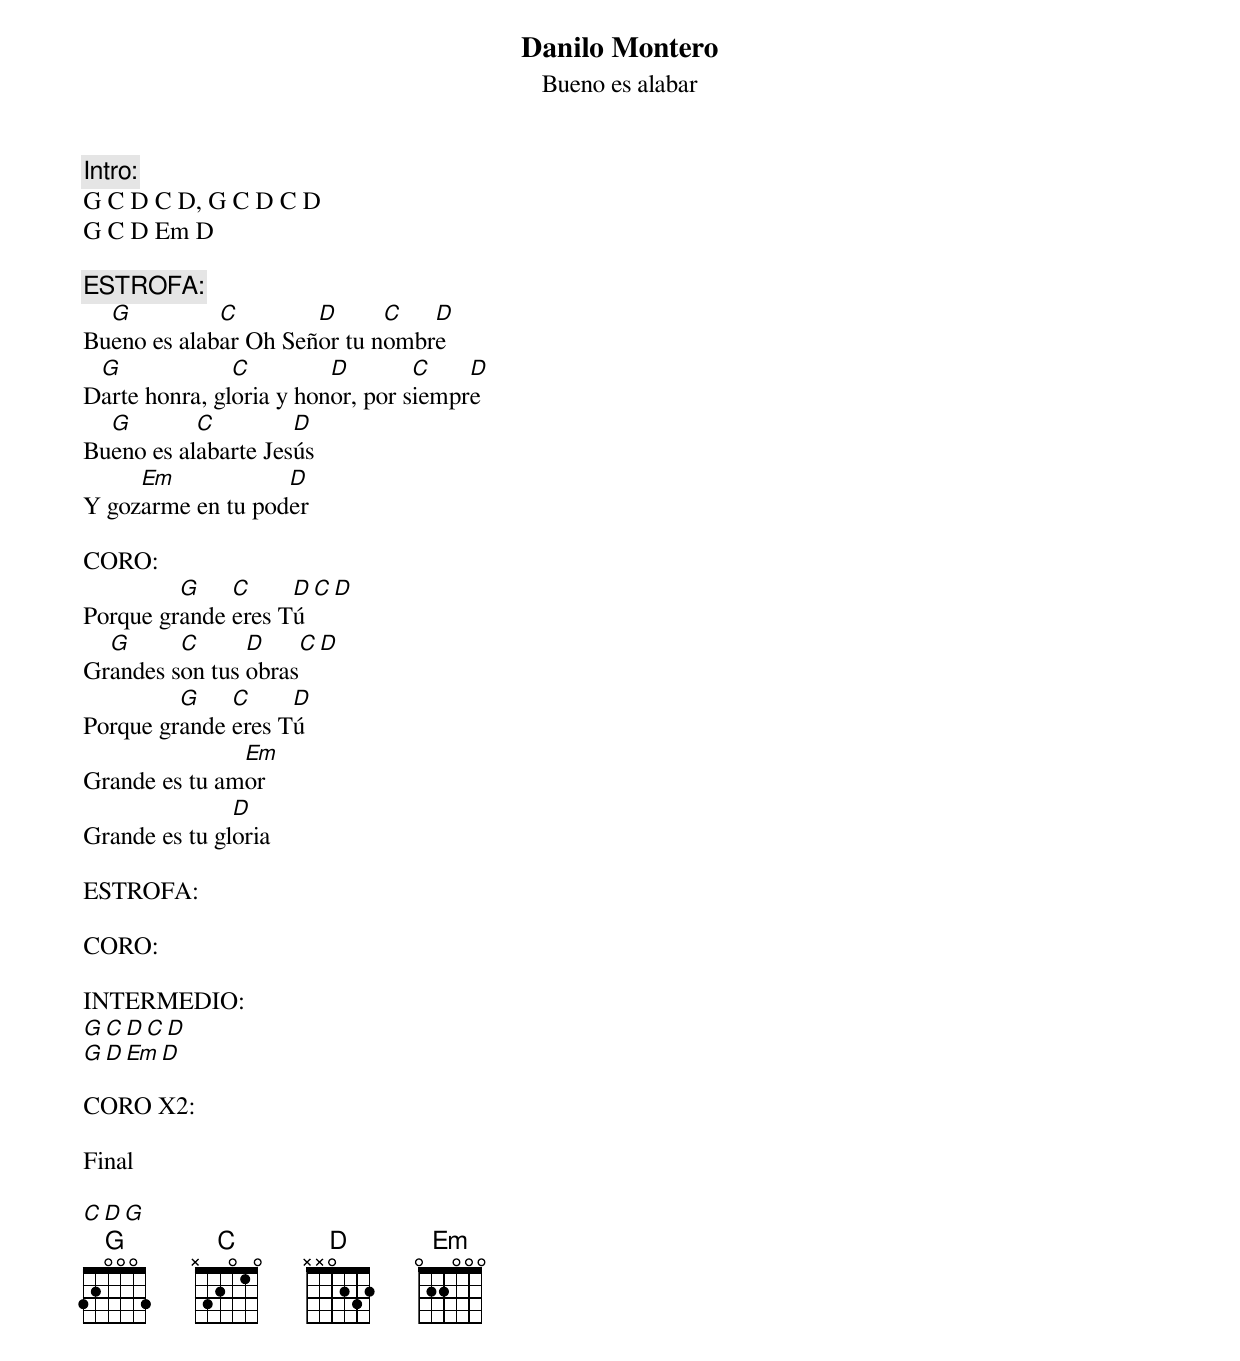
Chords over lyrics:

Danilo Montero
Bueno es alabar

Intro:
G C D C D, G C D C D
G C D Em D

ESTROFA:
  G          C        D      C   D
Bueno es alabar Oh Señor tu nombre
 G             C         D        C    D
Darte honra, gloria y honor, por siempre
  G        C         D
Bueno es alabarte Jesús
     Em            D
Y gozarme en tu poder

CORO:
         G    C     D  C  D
Porque grande eres Tú
  G      C      D     C  D
Grandes son tus obras
         G    C     D
Porque grande eres Tú
               Em
Grande es tu amor
               D
Grande es tu gloria

ESTROFA:

CORO:

INTERMEDIO:
G C D C D
G D Em D

CORO X2:

Final

C D G
